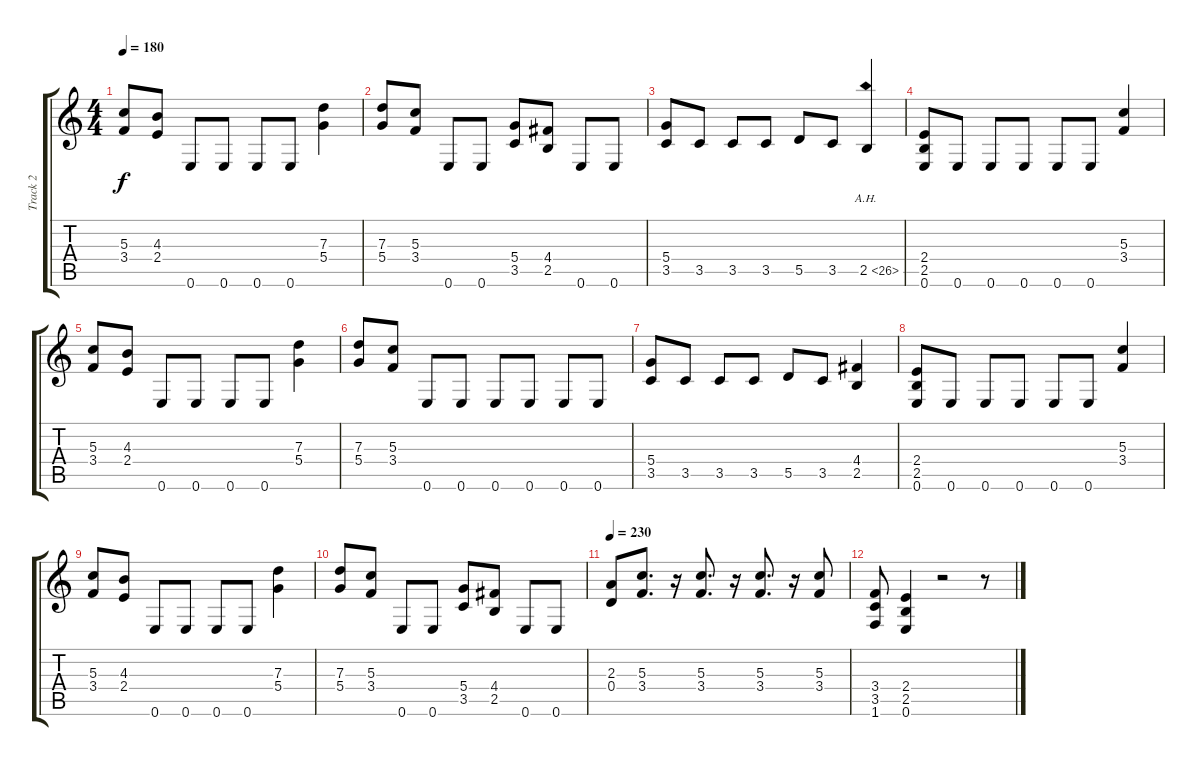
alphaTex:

\track ("Track 2" "Track 2") {instrument distortionguitar}
\staff {score tabs}
\tuning (E4 B3 G3 D3 A2 E2) {hide}
\ts (4 4)
\tempo 180
\clef g2
\ks c
(5.3 3.4).8{dy f} (4.3 2.4).8 0.6.8 0.6.8 0.6.8 0.6.8 (7.3 5.4).4 |
(7.3 5.4).8 (5.3 3.4).8 0.6.8 0.6.8 (5.4 3.5).8 (4.4 2.5).8 0.6.8 0.6.8 |
(5.4 3.5).8 3.5.8 3.5.8 3.5.8 5.5.8 3.5.8 2.5{ah 24}.4 |
(2.4 2.5 0.6).8 0.6.8 0.6.8 0.6.8 0.6.8 0.6.8 (5.3 3.4).4 |
(5.3 3.4).8 (4.3 2.4).8 0.6.8 0.6.8 0.6.8 0.6.8 (7.3 5.4).4 |
(7.3 5.4).8 (5.3 3.4).8 0.6.8 0.6.8 0.6.8 0.6.8 0.6.8 0.6.8 |
(5.4 3.5).8 3.5.8 3.5.8 3.5.8 5.5.8 3.5.8 (4.4 2.5).4 |
(2.4 2.5 0.6).8 0.6.8 0.6.8 0.6.8 0.6.8 0.6.8 (5.3 3.4).4 |
(5.3 3.4).8 (4.3 2.4).8 0.6.8 0.6.8 0.6.8 0.6.8 (7.3 5.4).4 |
(7.3 5.4).8 (5.3 3.4).8 0.6.8 0.6.8 (5.4 3.5).8 (4.4 2.5).8 0.6.8 0.6.8 |
\tempo 230
(2.3 0.4).8 (5.3 3.4).8{d} r.16 (5.3 3.4).8{d} r.16 (5.3 3.4).8{d} r.16 (5.3 3.4).8 |
(3.4 3.5 1.6).8 (2.4 2.5 0.6).4 r.2 r.8
